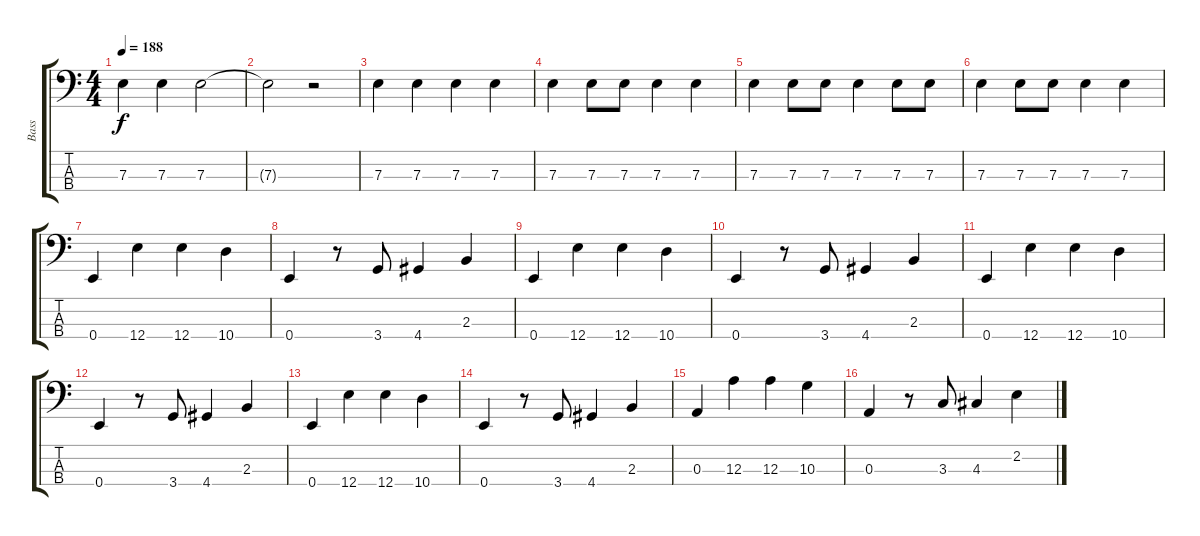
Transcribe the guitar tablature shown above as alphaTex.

\track ("Bass" "Bass") {instrument electricbassfinger}
\staff {score tabs}
\tuning (G2 D2 A1 E1) {hide}
\ts (4 4)
\tempo 188
\clef f4
\ks c
7.3.4{dy f} 7.3.4 7.3.2 |
7.3{t}.2 r.2 |
7.3.4 7.3.4 7.3.4 7.3.4 |
7.3.4 7.3.8 7.3.8 7.3.4 7.3.4 |
7.3.4 7.3.8 7.3.8 7.3.4 7.3.8 7.3.8 |
7.3.4 7.3.8 7.3.8 7.3.4 7.3.4 |
0.4.4 12.4.4 12.4.4 10.4.4 |
0.4.4 r.8 3.4.8 4.4.4 2.3.4 |
0.4.4 12.4.4 12.4.4 10.4.4 |
0.4.4 r.8 3.4.8 4.4.4 2.3.4 |
0.4.4 12.4.4 12.4.4 10.4.4 |
0.4.4 r.8 3.4.8 4.4.4 2.3.4 |
0.4.4 12.4.4 12.4.4 10.4.4 |
0.4.4 r.8 3.4.8 4.4.4 2.3.4 |
0.3.4 12.3.4 12.3.4 10.3.4 |
0.3.4 r.8 3.3.8 4.3.4 2.2.4
